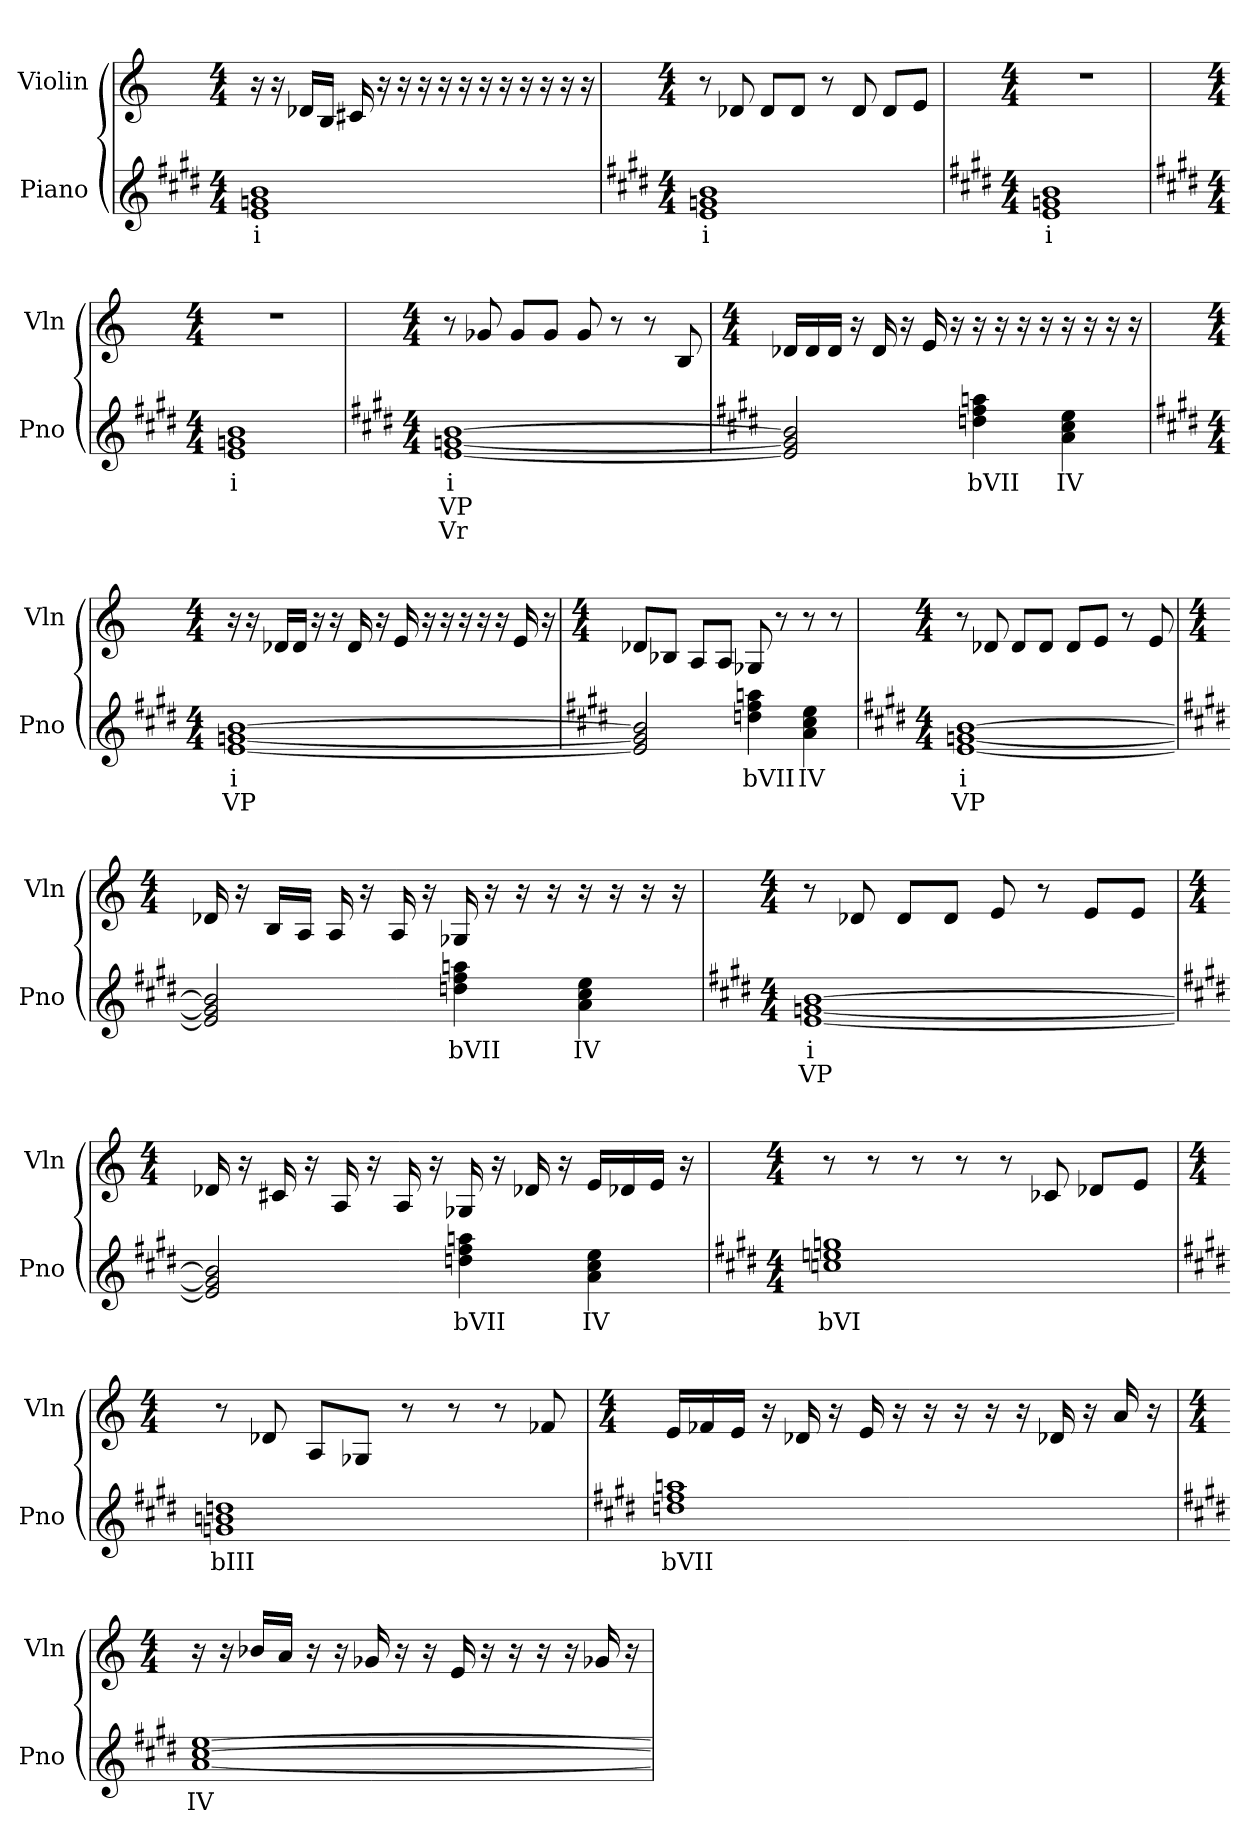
**kern	**text	**text	**text	**kern
*part2	*part2	*part2	*part2	*part1
*staff2	*staff2	*staff2	*staff2	*staff1
*I"Piano	*	*	*	*I"Violin
*I'Pno	*	*	*	*I'Vln
*k[f#c#g#d#]	*	*	*	*
*E:	*	*	*	*
*M4/4	*	*	*	*M4/4
=	=	=	=	=
1e 1gn 1b	i	.	.	16r
.	.	.	.	16r
.	.	.	.	16d-XLL
.	.	.	.	16BJJ
.	.	.	.	16c#X
.	.	.	.	16r
.	.	.	.	16r
.	.	.	.	16r
.	.	.	.	16r
.	.	.	.	16r
.	.	.	.	16r
.	.	.	.	16r
.	.	.	.	16r
.	.	.	.	16r
.	.	.	.	16r
.	.	.	.	16r
=	=	=	=	=
*k[f#c#g#d#]	*	*	*	*
*E:	*	*	*	*
*M4/4	*	*	*	*M4/4
1e 1gn 1b	i	.	.	8r
.	.	.	.	8d-X
.	.	.	.	8d-L
.	.	.	.	8d-J
.	.	.	.	8r
.	.	.	.	8d-
.	.	.	.	8d-L
.	.	.	.	8eJ
=	=	=	=	=
*k[f#c#g#d#]	*	*	*	*
*E:	*	*	*	*
*M4/4	*	*	*	*M4/4
1e 1gn 1b	i	.	.	1r
=	=	=	=	=
*k[f#c#g#d#]	*	*	*	*
*E:	*	*	*	*
*M4/4	*	*	*	*M4/4
1e 1gn 1b	i	.	.	1r
=	=	=	=	=
*k[f#c#g#d#]	*	*	*	*
*E:	*	*	*	*
*M4/4	*	*	*	*M4/4
[1e [1gn [1b	i	VP	Vr	8r
.	.	.	.	8g-X
.	.	.	.	8g-L
.	.	.	.	8g-J
.	.	.	.	8g-
.	.	.	.	8r
.	.	.	.	8r
.	.	.	.	8B
=	=	=	=	=
*k[f#c#g#d#]	*	*	*	*
*E:	*	*	*	*
*	*	*	*	*M4/4
2e] 2gn] 2b]	.	.	.	16d-XLL
.	.	.	.	16d-
.	.	.	.	16d-JJ
.	.	.	.	16r
.	.	.	.	16d-
.	.	.	.	16r
.	.	.	.	16e
.	.	.	.	16r
4ddn 4ff# 4aan	bVII	.	.	16r
.	.	.	.	16r
.	.	.	.	16r
.	.	.	.	16r
4a 4cc# 4ee	IV	.	.	16r
.	.	.	.	16r
.	.	.	.	16r
.	.	.	.	16r
=	=	=	=	=
*k[f#c#g#d#]	*	*	*	*
*E:	*	*	*	*
*M4/4	*	*	*	*M4/4
[1e [1gn [1b	i	VP	.	16r
.	.	.	.	16r
.	.	.	.	16d-XLL
.	.	.	.	16d-JJ
.	.	.	.	16r
.	.	.	.	16r
.	.	.	.	16d-
.	.	.	.	16r
.	.	.	.	16e
.	.	.	.	16r
.	.	.	.	16r
.	.	.	.	16r
.	.	.	.	16r
.	.	.	.	16r
.	.	.	.	16e
.	.	.	.	16r
=	=	=	=	=
*k[f#c#g#d#]	*	*	*	*
*E:	*	*	*	*
*	*	*	*	*M4/4
2e] 2gn] 2b]	.	.	.	8d-XL
.	.	.	.	8B-XJ
.	.	.	.	8AL
.	.	.	.	8AJ
4ddn 4ff# 4aan	bVII	.	.	8G-X
.	.	.	.	8r
4a 4cc# 4ee	IV	.	.	8r
.	.	.	.	8r
=	=	=	=	=
*k[f#c#g#d#]	*	*	*	*
*E:	*	*	*	*
*M4/4	*	*	*	*M4/4
[1e [1gn [1b	i	VP	.	8r
.	.	.	.	8d-X
.	.	.	.	8d-L
.	.	.	.	8d-J
.	.	.	.	8d-L
.	.	.	.	8eJ
.	.	.	.	8r
.	.	.	.	8e
=	=	=	=	=
*k[f#c#g#d#]	*	*	*	*
*E:	*	*	*	*
*	*	*	*	*M4/4
2e] 2gn] 2b]	.	.	.	16d-X
.	.	.	.	16r
.	.	.	.	16BLL
.	.	.	.	16AJJ
.	.	.	.	16A
.	.	.	.	16r
.	.	.	.	16A
.	.	.	.	16r
4ddn 4ff# 4aan	bVII	.	.	16G-X
.	.	.	.	16r
.	.	.	.	16r
.	.	.	.	16r
4a 4cc# 4ee	IV	.	.	16r
.	.	.	.	16r
.	.	.	.	16r
.	.	.	.	16r
=	=	=	=	=
*k[f#c#g#d#]	*	*	*	*
*E:	*	*	*	*
*M4/4	*	*	*	*M4/4
[1e [1gn [1b	i	VP	.	8r
.	.	.	.	8d-X
.	.	.	.	8d-L
.	.	.	.	8d-J
.	.	.	.	8e
.	.	.	.	8r
.	.	.	.	8eL
.	.	.	.	8eJ
=	=	=	=	=
*k[f#c#g#d#]	*	*	*	*
*E:	*	*	*	*
*	*	*	*	*M4/4
2e] 2gn] 2b]	.	.	.	16d-X
.	.	.	.	16r
.	.	.	.	16c#X
.	.	.	.	16r
.	.	.	.	16A
.	.	.	.	16r
.	.	.	.	16A
.	.	.	.	16r
4ddn 4ff# 4aan	bVII	.	.	16G-X
.	.	.	.	16r
.	.	.	.	16d-X
.	.	.	.	16r
4a 4cc# 4ee	IV	.	.	16eLL
.	.	.	.	16d-X
.	.	.	.	16eJJ
.	.	.	.	16r
=	=	=	=	=
*k[f#c#g#d#]	*	*	*	*
*E:	*	*	*	*
*M4/4	*	*	*	*M4/4
1ccn 1een 1ggn	bVI	.	.	8r
.	.	.	.	8r
.	.	.	.	8r
.	.	.	.	8r
.	.	.	.	8r
.	.	.	.	8c-X
.	.	.	.	8d-XL
.	.	.	.	8eJ
=	=	=	=	=
*k[f#c#g#d#]	*	*	*	*
*E:	*	*	*	*
*	*	*	*	*M4/4
1gn 1bn 1ddn	bIII	.	.	8r
.	.	.	.	8d-X
.	.	.	.	8AL
.	.	.	.	8G-XJ
.	.	.	.	8r
.	.	.	.	8r
.	.	.	.	8r
.	.	.	.	8f-X
=	=	=	=	=
*k[f#c#g#d#]	*	*	*	*
*E:	*	*	*	*
*	*	*	*	*M4/4
1ddn 1ff# 1aan	bVII	.	.	16eLL
.	.	.	.	16f-X
.	.	.	.	16eJJ
.	.	.	.	16r
.	.	.	.	16d-X
.	.	.	.	16r
.	.	.	.	16e
.	.	.	.	16r
.	.	.	.	16r
.	.	.	.	16r
.	.	.	.	16r
.	.	.	.	16r
.	.	.	.	16d-X
.	.	.	.	16r
.	.	.	.	16a
.	.	.	.	16r
=	=	=	=	=
*k[f#c#g#d#]	*	*	*	*
*E:	*	*	*	*
*	*	*	*	*M4/4
[1a [1cc# [1ee	IV	.	.	16r
.	.	.	.	16r
.	.	.	.	16b-XLL
.	.	.	.	16aJJ
.	.	.	.	16r
.	.	.	.	16r
.	.	.	.	16g-X
.	.	.	.	16r
.	.	.	.	16r
.	.	.	.	16e
.	.	.	.	16r
.	.	.	.	16r
.	.	.	.	16r
.	.	.	.	16r
.	.	.	.	16g-X
.	.	.	.	16r
=	=	=	=	=
*-	*-	*-	*-	*-
